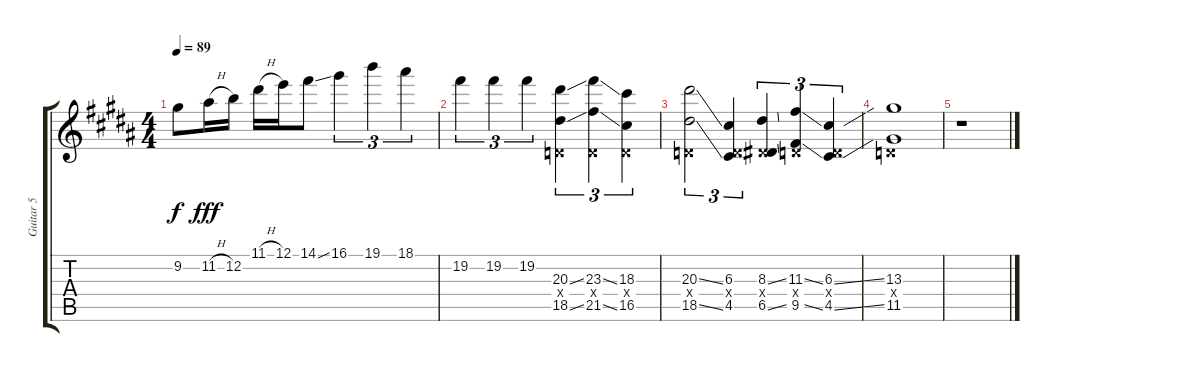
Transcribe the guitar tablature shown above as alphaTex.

\track ("Guitar 5" "Guitar 5") {instrument distortionguitar}
\staff {score tabs}
\tuning (E4 B3 G3 D3 A2 E2) {hide}
\ts (4 4)
\tempo 89
\clef g2
\ks b
9.2{t}.8{dy f} 11.2{h}.16{dy fff} 12.2.16 11.1{h}.16 12.1.16 14.1{ss}.8 16.1.4{tu (3 2)} 19.1.4{tu (3 2)} 18.1.4{tu (3 2)} |
19.2.4{tu (3 2)} 19.2.4{tu (3 2)} 19.2.4{tu (3 2)} (20.3{ss} 0.4{x} 18.5{ss}).4{tu (3 2)} (23.3{ss} 0.4{x} 21.5{ss}).4{tu (3 2)} (18.3 0.4{x} 16.5).4{tu (3 2)} |
(20.3{ss} 0.4{x} 18.5{ss}).2{tu (3 2)} (6.3 0.4{x} 4.5).4{tu (3 2)} (8.3{ss} 0.4{x} 6.5{ss}).4{tu (3 2)} (11.3{ss} 0.4{x} 9.5{ss}).4{tu (3 2)} (6.3{ss} 0.4{x} 4.5{ss}).4{tu (3 2)} |
(13.3 0.4{x} 11.5).1 |
r.1
